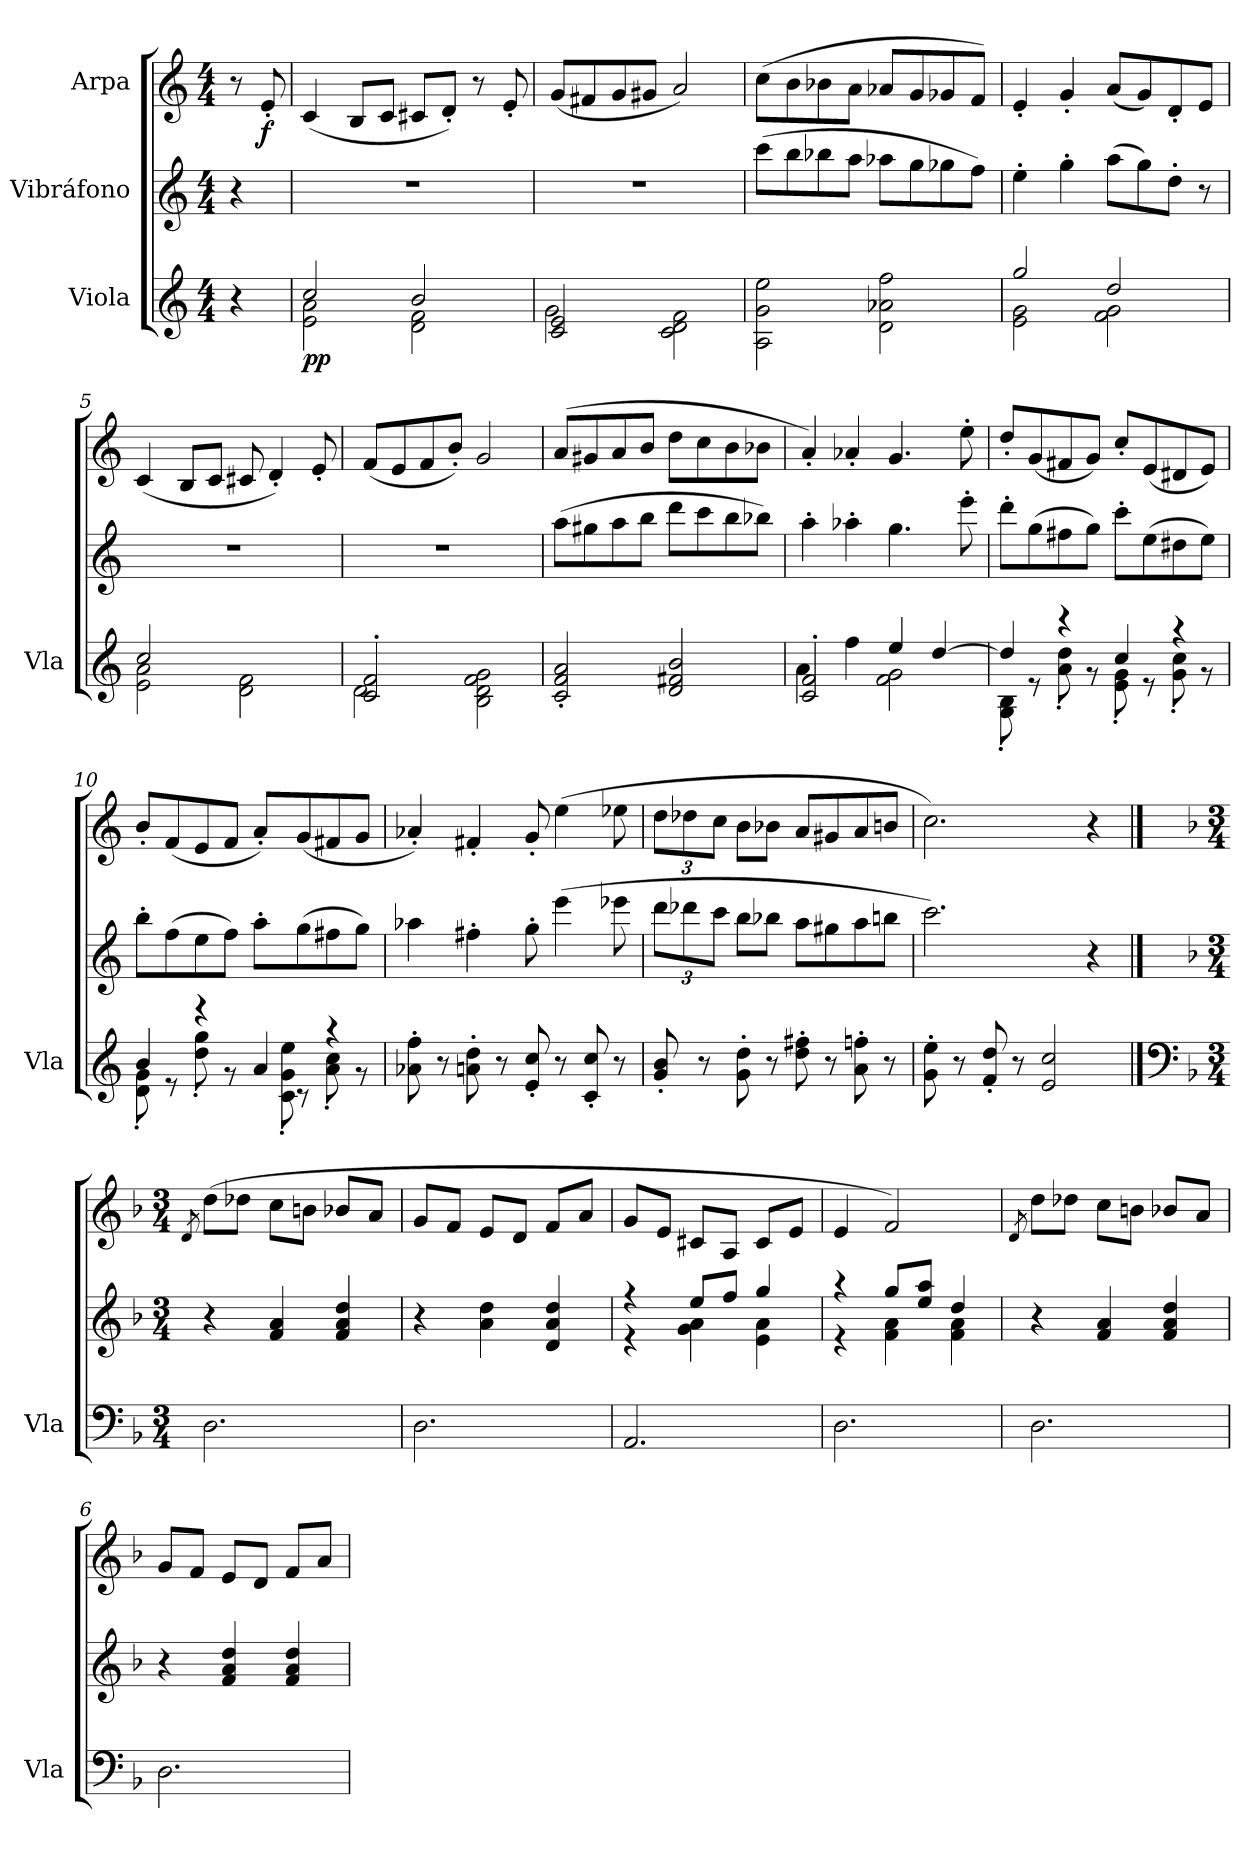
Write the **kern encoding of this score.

**kern	**dynam	**kern	**kern	**dynam
*part3	*part3	*part2	*part1	*part1
*staff3	*staff3	*staff2	*staff1	*staff1
*I"Viola	*	*I"Vibráfono	*I"Arpa	*
*I'Vla	*	*	*	*
*clefG2	*	*clefG2	*clefG2	*
*k[]	*	*k[]	*k[]	*
*M4/4	*	*M4/4	*M4/4	*
=	=	=	=	=
4r	.	4r	8r	.
*	*	*	*MM80	*
!	!	!	!	!LO:DY:b
.	.	.	8e'/	f
=1	=1	=1	=1	=1
*^	*	*	*	*
!	!	!LO:DY:b	!	!	!
2cc/	2e\ 2a\	pp	1r	(<4c/	.
.	.	.	.	8B/L	.
.	.	.	.	8c/J	.
2b/	2d\ 2f\	.	.	8c#X/L	.
.	.	.	.	8d'/J)	.
.	.	.	.	8r	.
.	.	.	.	8e'/	.
=2	=2	=2	=2	=2	=2
2c/ 2e/	2g\	.	1r	(<8g/L	.
.	.	.	.	8f#X/	.
.	.	.	.	8g/	.
.	.	.	.	8g#X/J	.
2ryy	2c\ 2d\ 2f\	.	.	2a/)	.
=3	=3	=3	=3	=3	=3
2ryy	2A\ 2g\ 2ee\	.	(>8ccc\L	(>8cc\L	.
.	.	.	8bb\	8b\	.
.	.	.	8bb-X\	8b-X\	.
.	.	.	8aa\J	8a\J	.
2ryy	2d\ 2a-X\ 2ff\	.	8aa-X\L	8a-X/L	.
.	.	.	8gg\	8g/	.
.	.	.	8gg-X\	8g-X/	.
.	.	.	8ff\J)	8f/J)	.
=4	=4	=4	=4	=4	=4
2gg/	2e\ 2g\	.	4ee'\	4e'/	.
.	.	.	4gg'\	4g'/	.
2dd/	2f\ 2g\	.	(>8aa\L	(<8a/L	.
.	.	.	8gg\)	8g/)	.
.	.	.	8dd'\J	8d'/	.
.	.	.	8r	8e/J	.
!!LO:LB:g=z
=5	=5	=5	=5	=5	=5
2cc/	2e\ 2a\	.	1r	(<4c/	.
.	.	.	.	8B/L	.
.	.	.	.	8c/J	.
2ryy	2d\ 2f\	.	.	8c#X/	.
.	.	.	.	4d'/)	.
.	.	.	.	8e'/	.
=6	=6	=6	=6	=6	=6
2c/' 2f/'	2d\	.	1r	(<8f/L	.
.	.	.	.	8e/	.
.	.	.	.	8f/	.
.	.	.	.	8b'/J)	.
2ryy	2B\ 2d\ 2f\ 2g\	.	.	2g/	.
*v	*v	*	*	*	*
=7	=7	=7	=7	=7
2c/' 2f/' 2a/'	.	(>8aa\L	(>8a/L	.
.	.	8gg#X\	8g#X/	.
.	.	8aa\	8a/	.
.	.	8bb\J	8b/J	.
2d/ 2f#X/ 2b/	.	8ddd\L	8dd\L	.
.	.	8ccc\	8cc\	.
.	.	8bb\	8b\	.
.	.	8bb-X\J)	8b-X\J	.
=8	=8	=8	=8	=8
*^	*	*	*	*
2c/' 2f/'	4a\	.	4aa'\	4a'/)	.
.	4ff\	.	4aa-X'\	4a-X'/	.
4ee/	2f\ 2g\	.	4.gg\	4.g/	.
[4dd/	.	.	.	.	.
.	.	.	8eee'\	8ee'\	.
=9	=9	=9	=9	=9	=9
4dd/]	8G\' 8B\'	.	8ddd'\L	8dd'/L	.
.	8r	.	(>8gg\	(<8g/	.
4r	8a\' 8dd\'	.	8ff#X\	8f#X/	.
.	8r	.	8gg\J)	8g/J)	.
4cc/	8e\' 8g\'	.	8ccc'\L	8cc'/L	.
.	8r	.	(>8ee\	(<8e/	.
4r	8g\' 8cc\'	.	8dd#X\	8d#X/	.
.	8r	.	8ee\J)	8e/J)	.
!!LO:LB:g=z
=10	=10	=10	=10	=10	=10
4b/	8d\' 8g\'	.	8bb'\L	8b'/L	.
.	8r	.	(>8ff\	(<8f/	.
4r	8dd\' 8gg\'	.	8ee\	8e/	.
.	8r	.	8ff\J)	8f/J	.
4a/	8c\' 8g\' 8ee\'	.	8aa'\L	8a'/L)	.
.	8r	.	(>8gg\	(<8g/	.
4r	8a\' 8cc\'	.	8ff#X\	8f#X/	.
.	8r	.	8gg\J)	8g/J	.
*v	*v	*	*	*	*
=11	=11	=11	=11	=11
8a-X\' 8ff\'	.	4aa-X\	4a-X'/)	.
8r	.	.	.	.
8an\' 8dd\'	.	4ff#X'\	4f#X'/	.
8r	.	.	.	.
8e/' 8cc/'	.	8gg'\	8g'/	.
8r	.	(>4eee\	(>4ee\	.
8c/' 8cc/'	.	.	.	.
8r	.	8eee-X\	8ee-X\	.
=12	=12	=12	=12	=12
*	*	*Xbrackettup	*Xbrackettup	*
8g/' 8b/'	.	12ddd\L	12dd\L	.
.	.	12ddd-X\	12dd-X\	.
8r	.	.	.	.
.	.	12ccc\J	12cc\J	.
8g\' 8dd\'	.	8bb\L	8b\L	.
8r	.	8bb-X\J	8b-X\J	.
8dd\' 8ff#X\'	.	8aa\L	8a/L	.
8r	.	8gg#X\	8g#X/	.
*	*	*	*MM80	*
8a\' 8ffn\'	.	8aa\	8a/	.
8r	.	8bbn\J	8bn/J	.
=13	=13	=13	=13	=13
8g\' 8ee\'	.	2.ccc\)	2.cc\)	.
8r	.	.	.	.
8f/' 8dd/'	.	.	.	.
8r	.	.	.	.
2e/ 2cc/	.	.	.	.
.	.	4r	4r	.
!!LO:LB:g=z
==1	==1	==1	==1	==1
*clefF4	*	*	*	*
*k[b-]	*	*k[b-]	*k[b-]	*
*M3/4	*	*M3/4	*M3/4	*
.	.	.	8qd/	.
2.D\	.	4r	(>8dd\L	.
.	.	.	8dd-X\J	.
.	.	4f/ 4a/	8cc\L	.
.	.	.	8bn\J	.
.	.	4f/ 4a/ 4dd/	8b-X/L	.
.	.	.	8a/J	.
=2	=2	=2	=2	=2
2.D\	.	4r	8g/L	.
.	.	.	8f/J	.
.	.	4a\ 4dd\	8e/L	.
.	.	.	8d/J	.
.	.	4d/ 4a/ 4dd/	8f/L	.
.	.	.	8a/J	.
=3	=3	=3	=3	=3
*	*	*^	*	*
2.AA/	.	4r	4r	8g/L	.
.	.	.	.	8e/J	.
.	.	8ee/L	4g\ 4a\	8c#X/L	.
.	.	8ff/J	.	8A/J	.
.	.	4gg/	4e\ 4a\	8c#/L	.
.	.	.	.	8e/J	.
=4	=4	=4	=4	=4	=4
2.D\	.	4r	4r	4e/	.
.	.	8gg/L	4f\ 4a\	2f/)	.
.	.	8ee/ 8aa/J	.	.	.
.	.	4dd/	4f\ 4a\	.	.
*	*	*v	*v	*	*
=5	=5	=5	=5	=5
.	.	.	8qd/	.
2.D\	.	4r	8dd\L	.
.	.	.	8dd-X\J	.
.	.	4f/ 4a/	8cc\L	.
.	.	.	8bn\J	.
.	.	4f/ 4a/ 4dd/	8b-X/L	.
.	.	.	8a/J	.
!!LO:PB:g=z
=6	=6	=6	=6	=6
2.D\	.	4r	8g/L	.
.	.	.	8f/J	.
.	.	4f/ 4a/ 4dd/	8e/L	.
.	.	.	8d/J	.
.	.	4f/ 4a/ 4dd/	8f/L	.
.	.	.	8a/J	.
=	=	=	=	=
*-	*-	*-	*-	*-
